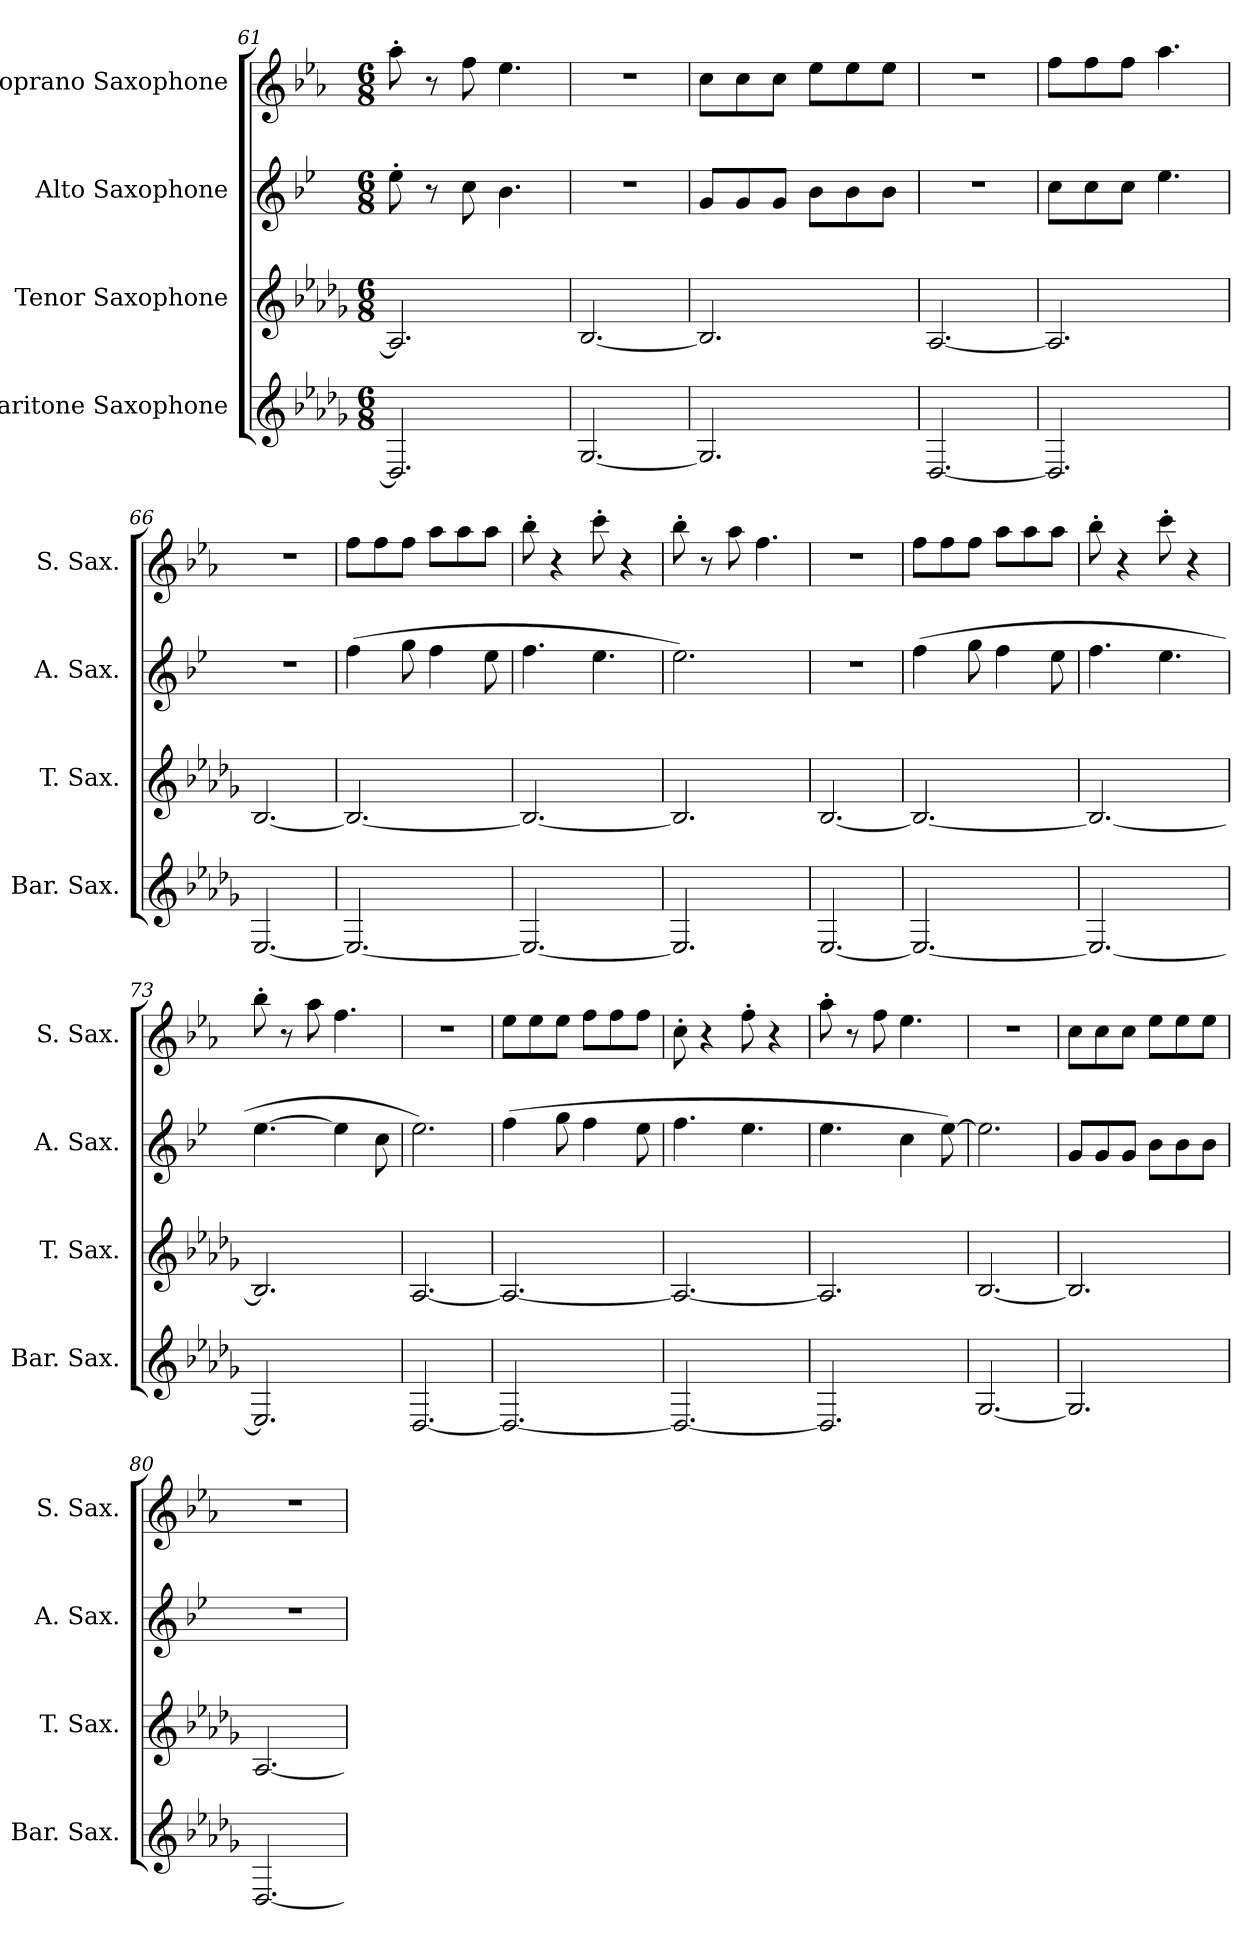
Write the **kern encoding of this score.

**kern	**kern	**kern	**kern
*part4	*part3	*part2	*part1
*staff4	*staff3	*staff2	*staff1
*I"Baritone Saxophone	*I"Tenor Saxophone	*I"Alto Saxophone	*I"Soprano Saxophone
*I'Bar. Sax.	*I'T. Sax.	*I'A. Sax.	*I'S. Sax.
!!LO:PB:g=z
*clefG2	*clefG2	*clefG2	*clefG2
*ITrd12c21	*ITrd8c14	*ITrd5c9	*ITrd1c2
*k[b-e-a-d-g-]	*k[b-e-a-d-g-]	*k[b-e-a-d-g-]	*k[b-e-a-d-g-]
*M6/8	*M6/8	*M6/8	*M6/8
=61	=61	=61	=61
2.DD-/]	2.AA-/]	8g-'\	8gg-'\
.	.	8r	8r
.	.	8e-\	8ee-\
.	.	4.d-\	4.dd-\
=62	=62	=62	=62
[2.GG-/	[2.BB-/	2.r	2.r
=63	=63	=63	=63
2.GG-/]	2.BB-/]	8B-/L	8b-\L
.	.	8B-/	8b-\
.	.	8B-/J	8b-\J
.	.	8d-\L	8dd-\L
.	.	8d-\	8dd-\
.	.	8d-\J	8dd-\J
=64	=64	=64	=64
[2.DD-/	[2.AA-/	2.r	2.r
=65	=65	=65	=65
2.DD-/]	2.AA-/]	8e-\L	8ee-\L
.	.	8e-\	8ee-\
.	.	8e-\J	8ee-\J
.	.	4.g-\	4.gg-\
=66	=66	=66	=66
[2.EE-/	[2.BB-/	2.r	2.r
=67	=67	=67	=67
2.EE-/_	2.BB-/_	(4a-\	8ee-\L
.	.	.	8ee-\
.	.	8b-\	8ee-\J
.	.	4a-\	8gg-\L
.	.	.	8gg-\
.	.	8g-\	8gg-\J
=68	=68	=68	=68
2.EE-/_	2.BB-/_	4.a-\	8aa-'\
.	.	.	4r
.	.	4.g-\	8bb-'\
.	.	.	4r
!!LO:LB:g=z
=69	=69	=69	=69
2.EE-/]	2.BB-/]	2.g-\)	8aa-'\
.	.	.	8r
.	.	.	8gg-\
.	.	.	4.ee-\
=70	=70	=70	=70
[2.EE-/	[2.BB-/	2.r	2.r
=71	=71	=71	=71
2.EE-/_	2.BB-/_	(4a-\	8ee-\L
.	.	.	8ee-\
.	.	8b-\	8ee-\J
.	.	4a-\	8gg-\L
.	.	.	8gg-\
.	.	8g-\	8gg-\J
=72	=72	=72	=72
2.EE-/_	2.BB-/_	4.a-\	8aa-'\
.	.	.	4r
.	.	4.g-\	8bb-'\
.	.	.	4r
=73	=73	=73	=73
2.EE-/]	2.BB-/]	[4.g-\	8aa-'\
.	.	.	8r
.	.	.	8gg-\
.	.	4g-\]	4.ee-\
.	.	8e-\	.
=74	=74	=74	=74
[2.DD-/	[2.AA-/	2.g-\)	2.r
=75	=75	=75	=75
2.DD-/_	2.AA-/_	(4a-\	8dd-\L
.	.	.	8dd-\
.	.	8b-\	8dd-\J
.	.	4a-\	8ee-\L
.	.	.	8ee-\
.	.	8g-\	8ee-\J
=76	=76	=76	=76
2.DD-/_	2.AA-/_	4.a-\	8b-'\
.	.	.	4r
.	.	4.g-\	8ee-'\
.	.	.	4r
!!LO:LB:g=z
=77	=77	=77	=77
2.DD-/]	2.AA-/]	4.g-\	8gg-'\
.	.	.	8r
.	.	.	8ee-\
.	.	4e-\	4.dd-\
.	.	[8g-\)	.
=78	=78	=78	=78
[2.GG-/	[2.BB-/	2.g-\]	2.r
=79	=79	=79	=79
2.GG-/]	2.BB-/]	8B-/L	8b-\L
.	.	8B-/	8b-\
.	.	8B-/J	8b-\J
.	.	8d-\L	8dd-\L
.	.	8d-\	8dd-\
.	.	8d-\J	8dd-\J
=80	=80	=80	=80
[2.DD-/	[2.AA-/	2.r	2.r
=	=	=	=
*-	*-	*-	*-
